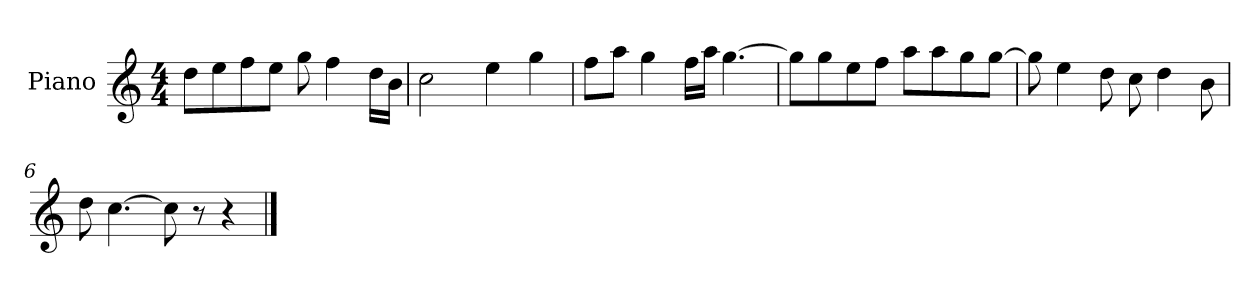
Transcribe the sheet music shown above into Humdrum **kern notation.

**kern
*part1
*staff1
*I"Piano
*I'P-no
*clefG2
*k[]
*M4/4
*MM90
=1
8dd\L
8ee\
8ff\
8ee\J
8gg\
4ff\
16dd\LL
16b\JJ
=2
2cc\
4ee\
4gg\
=3
8ff\L
8aa\J
4gg\
16ff\LL
16aa\JJ
[4.gg\
=4
8gg\L]
8gg\
8ee\
8ff\J
8aa\L
8aa\
8gg\
[8gg\J
=5
8gg\]
4ee\
8dd\
8cc\
4dd\
8b\
=6
8dd\
[4.cc\
8cc\]
8r
4r
==
*-
